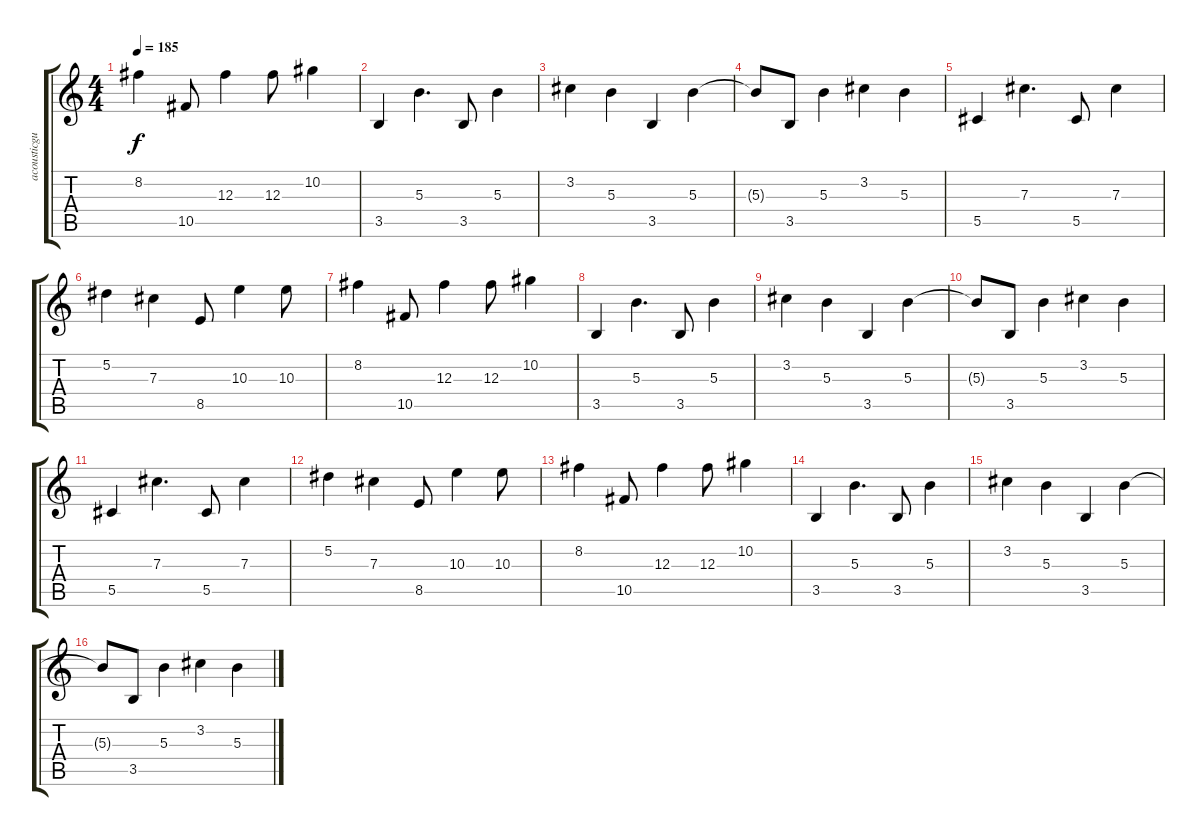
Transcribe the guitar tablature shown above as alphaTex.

\track ("acousticguitar" "acousticgu") {instrument acousticguitarsteel}
\staff {score tabs}
\tuning (Eb4 Bb3 Gb3 Db3 Ab2 Db2) {hide}
\ts (4 4)
\tempo 185
\clef g2
\ks c
8.2.4{dy f} 10.5.8 12.3.4 12.3.8 10.2.4 |
3.5.4 5.3.4{d} 3.5.8 5.3.4 |
3.2.4 5.3.4 3.5.4 5.3.4 |
5.3{t}.8 3.5.8 5.3.4 3.2.4 5.3.4 |
5.5.4 7.3.4{d} 5.5.8 7.3.4 |
5.2.4 7.3.4 8.5.8 10.3.4 10.3.8 |
8.2.4 10.5.8 12.3.4 12.3.8 10.2.4 |
3.5.4 5.3.4{d} 3.5.8 5.3.4 |
3.2.4 5.3.4 3.5.4 5.3.4 |
5.3{t}.8 3.5.8 5.3.4 3.2.4 5.3.4 |
5.5.4 7.3.4{d} 5.5.8 7.3.4 |
5.2.4 7.3.4 8.5.8 10.3.4 10.3.8 |
8.2.4 10.5.8 12.3.4 12.3.8 10.2.4 |
3.5.4 5.3.4{d} 3.5.8 5.3.4 |
3.2.4 5.3.4 3.5.4 5.3.4 |
5.3{t}.8 3.5.8 5.3.4 3.2.4 5.3.4
